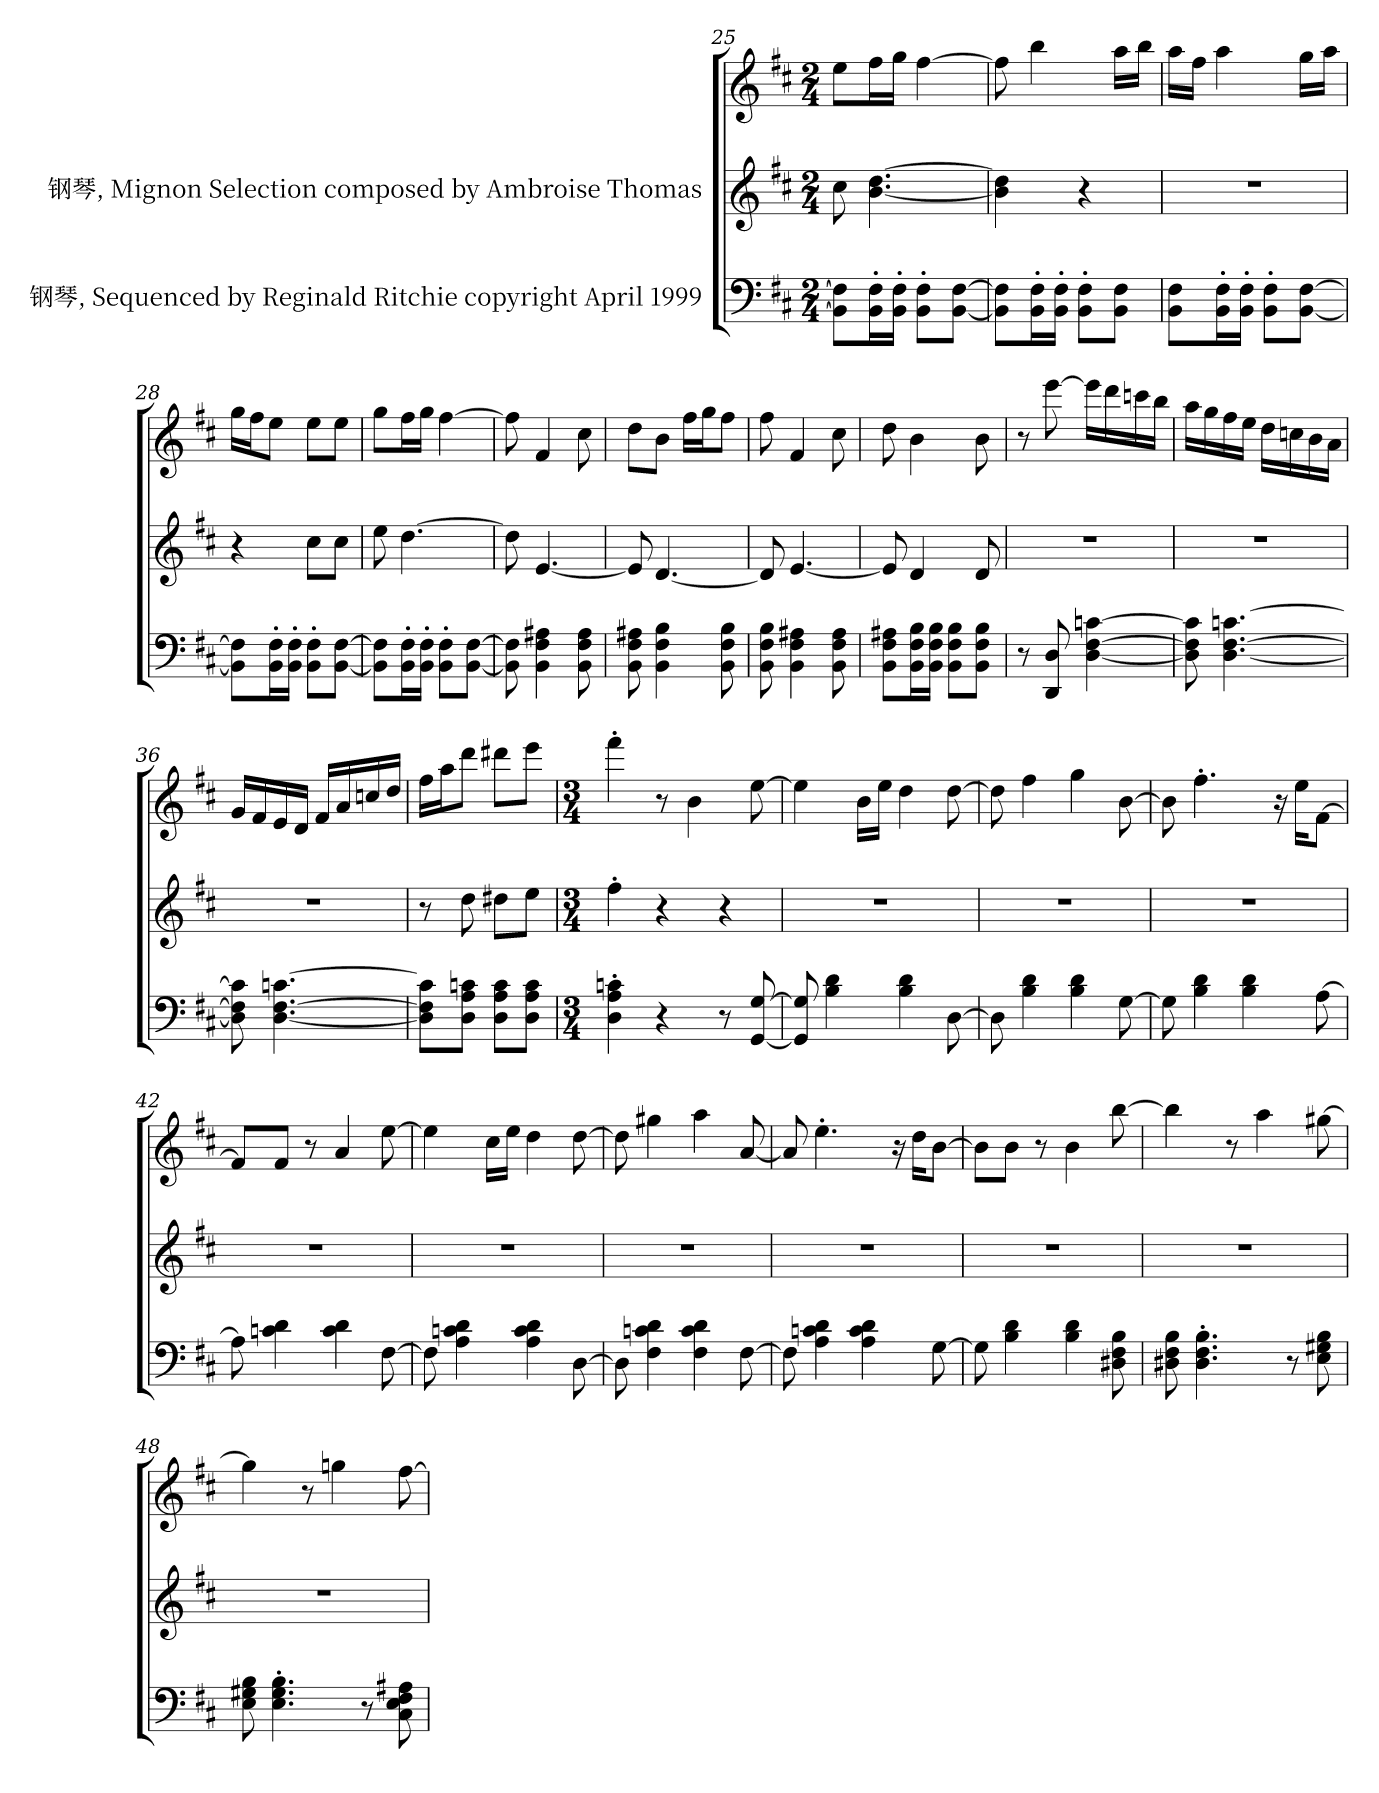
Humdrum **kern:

**kern	**kern	**kern
*part2	*part1	*part1
*staff3	*staff2	*staff1
*I"钢琴, Sequenced by Reginald Ritchie copyright April 1999	*I"钢琴, Mignon Selection composed by Ambroise Thomas	*
*clefF4	*clefG2	*clefG2
*k[f#c#]	*k[f#c#]	*k[f#c#]
*M2/4	*M2/4	*M2/4
=25	=25	=25
8BB\] 8F#\]L	8cc#\	8ee\L
16BB\' 16F#\'L	[4.b\ [4.dd\	16ff#\L
16BB\' 16F#\'JJ	.	16gg\JJ
8BB\' 8F#\'L	.	[4ff#\
[8BB\ [8F#\J	.	.
=26	=26	=26
8BB\] 8F#\]L	4b\] 4dd\]	8ff#\]
16BB\' 16F#\'L	.	4bb\
16BB\' 16F#\'JJ	.	.
8BB\' 8F#\'L	4r	.
8BB\ 8F#\J	.	16aa\LL
.	.	16bb\JJ
=27	=27	=27
8BB\ 8F#\L	2r	16aa\LL
.	.	16ff#\JJ
16BB\' 16F#\'L	.	4aa\
16BB\' 16F#\'JJ	.	.
8BB\' 8F#\'L	.	.
[8BB\ [8F#\J	.	16gg\LL
.	.	16aa\JJ
!!LO:LB:g=z
=28	=28	=28
8BB\] 8F#\]L	4r	16gg\LL
.	.	16ff#\J
16BB\' 16F#\'L	.	8ee\J
16BB\' 16F#\'JJ	.	.
8BB\' 8F#\'L	8cc#\L	8ee\L
[8BB\ [8F#\J	8cc#\J	8ee\J
=29	=29	=29
8BB\] 8F#\]L	8ee\	8gg\L
16BB\' 16F#\'L	[4.dd\	16ff#\L
16BB\' 16F#\'JJ	.	16gg\JJ
8BB\' 8F#\'L	.	[4ff#\
[8BB\ [8F#\J	.	.
=30	=30	=30
8BB\] 8F#\]	8dd\]	8ff#\]
4BB\ 4F#\ 4A#X\	[4.e/	4f#/
8BB\ 8F#\ 8A#\	.	8cc#\
=31	=31	=31
8BB\ 8F#\ 8A#X\	8e/]	8dd\L
4BB\ 4F#\ 4B\	[4.d/	8b\J
.	.	16ff#\LL
.	.	16gg\J
8BB\ 8F#\ 8B\	.	8ff#\J
=32	=32	=32
8BB\ 8F#\ 8B\	8d/]	8ff#\
4BB\ 4F#\ 4A#X\	[4.e/	4f#/
8BB\ 8F#\ 8A#\	.	8cc#\
=33	=33	=33
8BB\ 8F#\ 8A#X\L	8e/]	8dd\
16BB\ 16F#\ 16B\L	4d/	4b\
16BB\ 16F#\ 16B\JJ	.	.
8BB\ 8F#\ 8B\L	.	.
8BB\ 8F#\ 8B\J	8d/	8b\
!!LO:LB:g=z
=34	=34	=34
8r	2r	8r
8DD/ 8D/	.	[8eee\
[4D\ [4F#\ [4cn\	.	16eee\LL]
.	.	16ddd\
.	.	16cccn\
.	.	16bb\JJ
=35	=35	=35
8D\] 8F#\] 8c\]	2r	16aa\LL
.	.	16gg\
[4.D\ [4.F#\ [4.cn\	.	16ff#\
.	.	16ee\JJ
.	.	16dd\LL
.	.	16ccn\
.	.	16b\
.	.	16a\JJ
=36	=36	=36
8D\] 8F#\] 8c\]	2r	16g/LL
.	.	16f#/
[4.D\ [4.F#\ [4.cn\	.	16e/
.	.	16d/JJ
.	.	16f#/LL
.	.	16a/
.	.	16ccn/
.	.	16dd/JJ
=37	=37	=37
8D\] 8F#\] 8c\]L	8r	16ff#\LL
.	.	16aa\J
8D\ 8A\ 8cn\J	8dd\	8ddd\J
8D\ 8A\ 8c\L	8dd#X\L	8ddd#X\L
8D\ 8A\ 8c\J	8ee\J	8eee\J
=38	=38	=38
*M3/4	*M3/4	*M3/4
4D\' 4A\' 4cn\'	4ff#'\	4fff#'\
4r	4r	8r
.	.	4b\
8r	4r	.
[8GG/ [8G/	.	[8ee\
!!LO:PB:g=z
=39	=39	=39
8GG/] 8G/]	2.r	4ee\]
4B\ 4d\	.	.
.	.	16b\LL
.	.	16ee\JJ
4B\ 4d\	.	4dd\
[8D\	.	[8dd\
=40	=40	=40
8D\]	2.r	8dd\]
4B\ 4d\	.	4ff#\
4B\ 4d\	.	4gg\
[8G\	.	[8b\
=41	=41	=41
8G\]	2.r	8b\]
4B\ 4d\	.	4.ff#'\
4B\ 4d\	.	.
.	.	16r
.	.	16ee\KL
[8A\	.	[8f#\J
=42	=42	=42
8A\]	2.r	8f#/L]
4cn\ 4d\	.	8f#/J
.	.	8r
4c\ 4d\	.	4a/
[8F#\	.	[8ee\
=43	=43	=43
8F#\]	2.r	4ee\]
4A\ 4cn\ 4d\	.	.
.	.	16cc#\LL
.	.	16ee\JJ
4A\ 4c\ 4d\	.	4dd\
[8D\	.	[8dd\
=44	=44	=44
8D\]	2.r	8dd\]
4F#\ 4cn\ 4d\	.	4gg#X\
4F#\ 4c\ 4d\	.	4aa\
[8F#\	.	[8a/
!!LO:LB:g=z
=45	=45	=45
8F#\]	2.r	8a/]
4A\ 4cn\ 4d\	.	4.ee'\
4A\ 4c\ 4d\	.	.
.	.	16r
.	.	16dd\KL
[8G\	.	[8b\J
=46	=46	=46
8G\]	2.r	8b\L]
4B\ 4d\	.	8b\J
.	.	8r
4B\ 4d\	.	4b\
8D#X\ 8F#\ 8B\	.	[8bb\
=47	=47	=47
8D#X\ 8F#\ 8B\	2.r	4bb\]
4.D#\' 4.F#\' 4.B\'	.	.
.	.	8r
.	.	4aa\
8r	.	.
8E\ 8G#X\ 8B\	.	[8gg#X\
=48	=48	=48
8E\ 8G#X\ 8B\	2.r	4gg#\]
4.E\' 4.G#\' 4.B\'	.	.
.	.	8r
.	.	4ggn\
8r	.	.
8C#\ 8E\ 8F#\ 8A#X\	.	[8ff#\
=	=	=
*-	*-	*-
